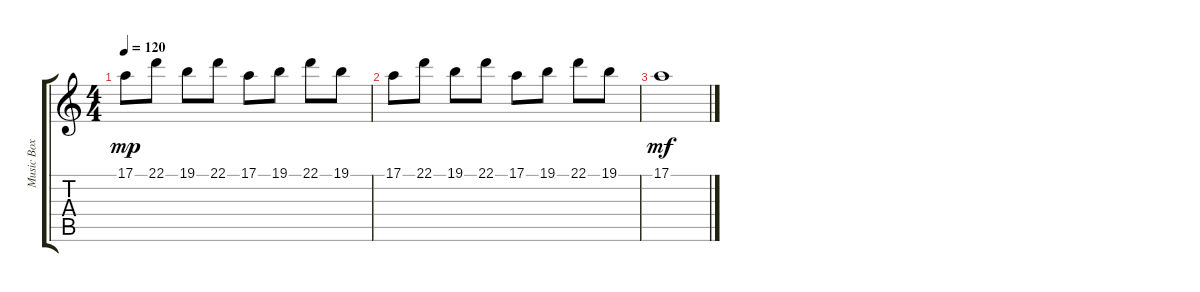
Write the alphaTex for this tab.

\track ("Music Box (clavier)" "Music Box ") {instrument musicbox}
\staff {score tabs}
\tuning (E4 B3 G3 D3 A2 E2) {hide}
\ts (4 4)
\tempo 120
\clef g2
\ks c
17.1.8{dy mp} 22.1.8 19.1.8 22.1.8 17.1.8 19.1.8 22.1.8 19.1.8 |
17.1.8 22.1.8 19.1.8 22.1.8 17.1.8 19.1.8 22.1.8 19.1.8 |
17.1.1{dy mf}
